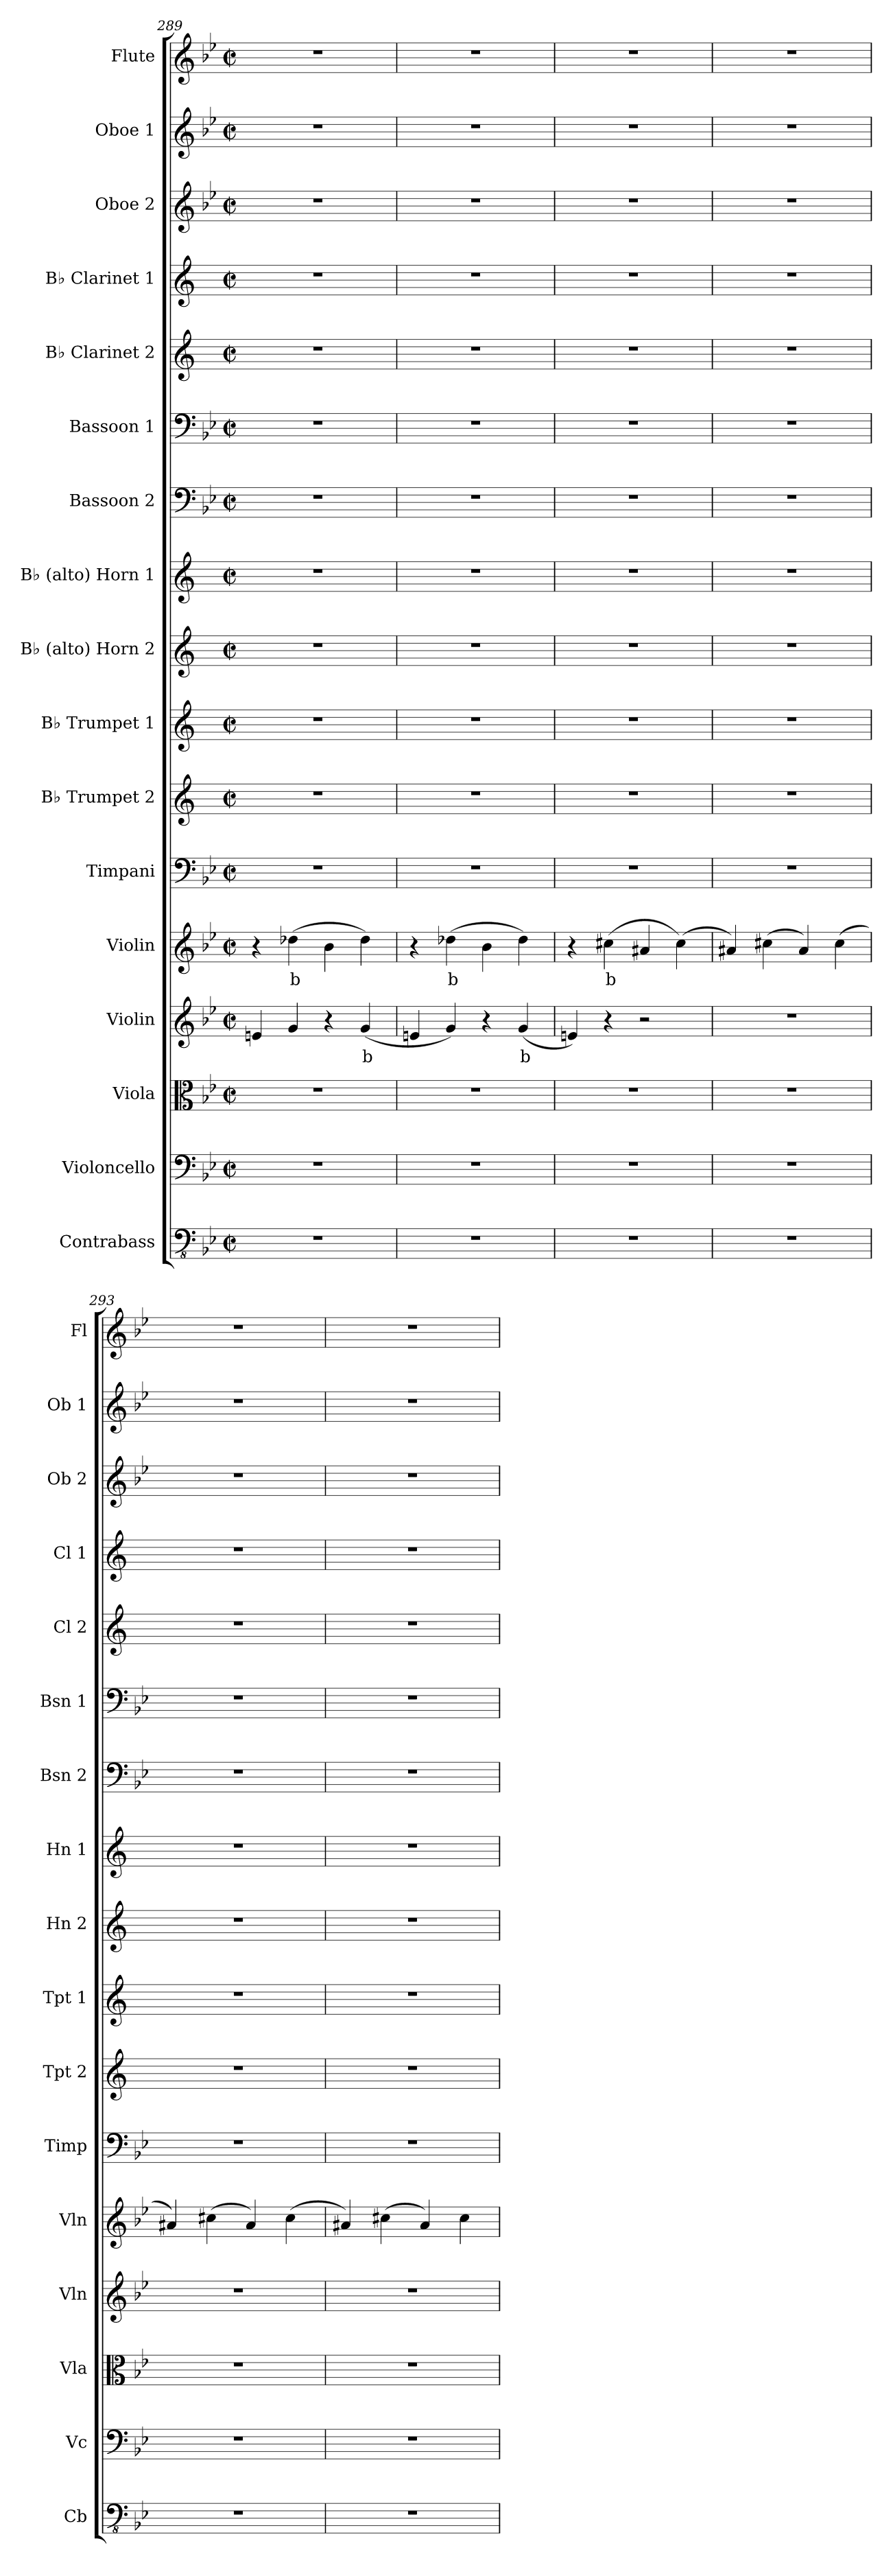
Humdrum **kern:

**kern	**kern	**kern	**kern	**text	**kern	**text	**kern	**kern	**kern	**kern	**kern	**kern	**kern	**kern	**kern	**kern	**kern	**kern
*part17	*part16	*part15	*part14	*part14	*part13	*part13	*part12	*part11	*part10	*part9	*part8	*part7	*part6	*part5	*part4	*part3	*part2	*part1
*staff17	*staff16	*staff15	*staff14	*staff14	*staff13	*staff13	*staff12	*staff11	*staff10	*staff9	*staff8	*staff7	*staff6	*staff5	*staff4	*staff3	*staff2	*staff1
*I"Contrabass	*I"Violoncello	*I"Viola	*I"Violin	*	*I"Violin	*	*I"Timpani	*I"B♭ Trumpet 2	*I"B♭ Trumpet 1	*I"B♭ (alto) Horn 2	*I"B♭ (alto) Horn 1	*I"Bassoon 2	*I"Bassoon 1	*I"B♭ Clarinet 2	*I"B♭ Clarinet 1	*I"Oboe 2	*I"Oboe 1	*I"Flute
*I'Cb	*I'Vc	*I'Vla	*I'Vln	*	*I'Vln	*	*I'Timp	*I'Tpt 2	*I'Tpt 1	*I'Hn 2	*I'Hn 1	*I'Bsn 2	*I'Bsn 1	*I'Cl 2	*I'Cl 1	*I'Ob 2	*I'Ob 1	*I'Fl
*clefFv4	*clefF4	*clefC3	*clefG2	*	*clefG2	*	*clefF4	*clefG2	*clefG2	*clefG2	*clefG2	*clefF4	*clefF4	*clefG2	*clefG2	*clefG2	*clefG2	*clefG2
*	*	*	*	*	*	*	*	*ITrd1c2	*ITrd1c2	*ITrd1c2	*ITrd1c2	*	*	*ITrd1c2	*ITrd1c2	*	*	*
*k[b-e-]	*k[b-e-]	*k[b-e-]	*k[b-e-]	*	*k[b-e-]	*	*k[b-e-]	*k[b-e-]	*k[b-e-]	*k[b-e-]	*k[b-e-]	*k[b-e-]	*k[b-e-]	*k[b-e-]	*k[b-e-]	*k[b-e-]	*k[b-e-]	*k[b-e-]
*M2/2	*M2/2	*M2/2	*M2/2	*	*M2/2	*	*M2/2	*M2/2	*M2/2	*M2/2	*M2/2	*M2/2	*M2/2	*M2/2	*M2/2	*M2/2	*M2/2	*M2/2
*met(c|)	*met(c|)	*met(c|)	*met(c|)	*	*met(c|)	*	*met(c|)	*met(c|)	*met(c|)	*met(c|)	*met(c|)	*met(c|)	*met(c|)	*met(c|)	*met(c|)	*met(c|)	*met(c|)	*met(c|)
=289	=289	=289	=289	=289	=289	=289	=289	=289	=289	=289	=289	=289	=289	=289	=289	=289	=289	=289
1r	1r	1r	4en/	.	4r	.	1r	1r	1r	1r	1r	1r	1r	1r	1r	1r	1r	1r
!	!	!	!	!	!	!LO:LY:b:color=#FF0000	!	!	!	!	!	!	!	!	!	!	!	!
.	.	.	4g/	.	(>4dd-X\	b	.	.	.	.	.	.	.	.	.	.	.	.
.	.	.	4r	.	4b-\	.	.	.	.	.	.	.	.	.	.	.	.	.
!	!	!	!	!LO:LY:b:color=#FF0000	!	!	!	!	!	!	!	!	!	!	!	!	!	!
.	.	.	(<4g/	b	4dd-\)	.	.	.	.	.	.	.	.	.	.	.	.	.
=290	=290	=290	=290	=290	=290	=290	=290	=290	=290	=290	=290	=290	=290	=290	=290	=290	=290	=290
1r	1r	1r	4en/	.	4r	.	1r	1r	1r	1r	1r	1r	1r	1r	1r	1r	1r	1r
!	!	!	!	!	!	!LO:LY:b:color=#FF0000	!	!	!	!	!	!	!	!	!	!	!	!
.	.	.	4g/)	.	(>4dd-X\	b	.	.	.	.	.	.	.	.	.	.	.	.
.	.	.	4r	.	4b-\	.	.	.	.	.	.	.	.	.	.	.	.	.
!	!	!	!	!LO:LY:b:color=#FF0000	!	!	!	!	!	!	!	!	!	!	!	!	!	!
.	.	.	(<4g/	b	4dd-\)	.	.	.	.	.	.	.	.	.	.	.	.	.
=291	=291	=291	=291	=291	=291	=291	=291	=291	=291	=291	=291	=291	=291	=291	=291	=291	=291	=291
1r	1r	1r	4en/)	.	4r	.	1r	1r	1r	1r	1r	1r	1r	1r	1r	1r	1r	1r
!	!	!	!	!	!	!LO:LY:b:color=#FF0000	!	!	!	!	!	!	!	!	!	!	!	!
.	.	.	4r	.	(>4cc#X\	b	.	.	.	.	.	.	.	.	.	.	.	.
.	.	.	2r	.	4a#X/	.	.	.	.	.	.	.	.	.	.	.	.	.
.	.	.	.	.	(>4cc#\)	.	.	.	.	.	.	.	.	.	.	.	.	.
=292	=292	=292	=292	=292	=292	=292	=292	=292	=292	=292	=292	=292	=292	=292	=292	=292	=292	=292
1r	1r	1r	1r	.	4a#X/)	.	1r	1r	1r	1r	1r	1r	1r	1r	1r	1r	1r	1r
.	.	.	.	.	(>4cc#X\	.	.	.	.	.	.	.	.	.	.	.	.	.
.	.	.	.	.	4a#/)	.	.	.	.	.	.	.	.	.	.	.	.	.
.	.	.	.	.	(>4cc#\	.	.	.	.	.	.	.	.	.	.	.	.	.
=293	=293	=293	=293	=293	=293	=293	=293	=293	=293	=293	=293	=293	=293	=293	=293	=293	=293	=293
1r	1r	1r	1r	.	4a#X/)	.	1r	1r	1r	1r	1r	1r	1r	1r	1r	1r	1r	1r
.	.	.	.	.	(>4cc#X\	.	.	.	.	.	.	.	.	.	.	.	.	.
.	.	.	.	.	4a#/)	.	.	.	.	.	.	.	.	.	.	.	.	.
.	.	.	.	.	(>4cc#\	.	.	.	.	.	.	.	.	.	.	.	.	.
=294	=294	=294	=294	=294	=294	=294	=294	=294	=294	=294	=294	=294	=294	=294	=294	=294	=294	=294
1r	1r	1r	1r	.	4a#X/)	.	1r	1r	1r	1r	1r	1r	1r	1r	1r	1r	1r	1r
.	.	.	.	.	(>4cc#X\	.	.	.	.	.	.	.	.	.	.	.	.	.
.	.	.	.	.	4a#/)	.	.	.	.	.	.	.	.	.	.	.	.	.
.	.	.	.	.	4cc#\	.	.	.	.	.	.	.	.	.	.	.	.	.
=	=	=	=	=	=	=	=	=	=	=	=	=	=	=	=	=	=	=
*-	*-	*-	*-	*-	*-	*-	*-	*-	*-	*-	*-	*-	*-	*-	*-	*-	*-	*-
